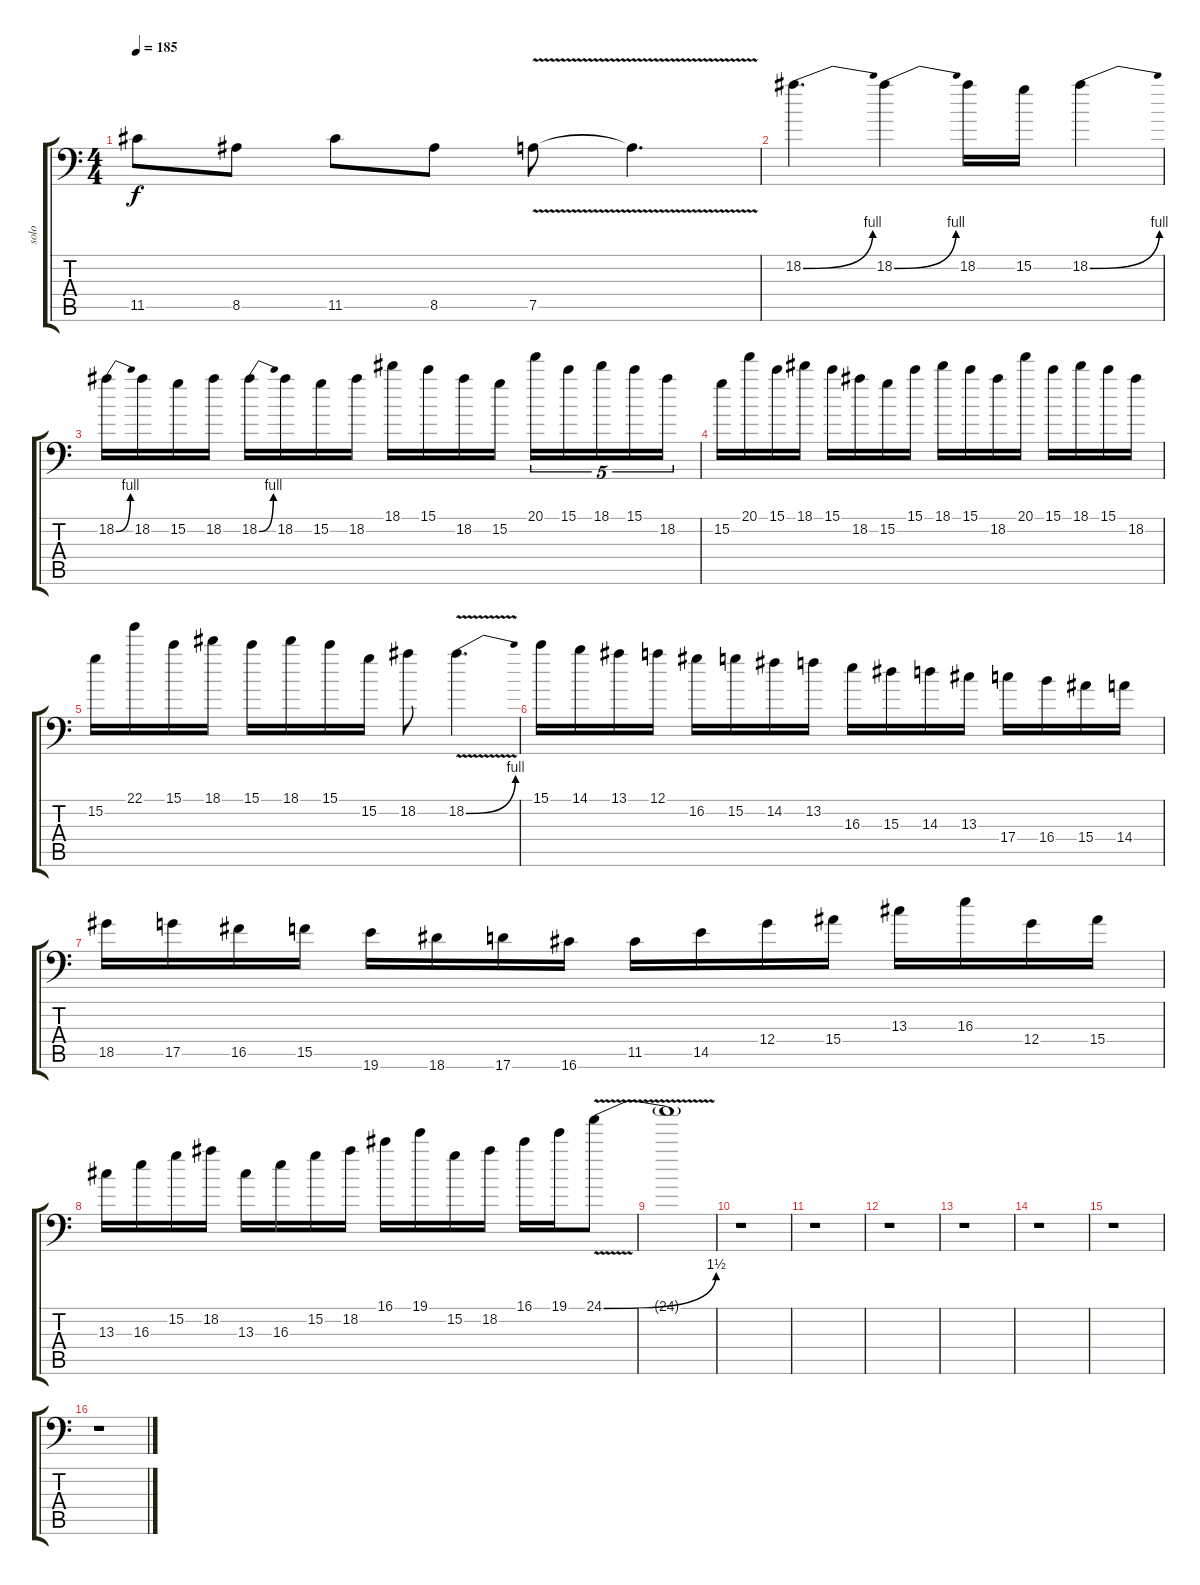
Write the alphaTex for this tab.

\track ("solo" "solo") {instrument distortionguitar}
\staff {score tabs}
\tuning (A3 E3 C3 G2 D2 A1) {hide}
\ts (4 4)
\tempo 185
\clef f4
\ks c
11.5.8{dy f} 8.5.8 11.5.8 8.5.8 7.5{v}.8 7.5{t}.4{d} |
18.2{be (bend 0 0 60 4)}.4{d} 18.2{be (bend 0 0 60 4)}.4 18.2.16 15.2.16 18.2{be (bend 0 0 60 4)}.4 |
18.2{be (bend 0 0 60 4)}.16 18.2.16 15.2.16 18.2.16 18.2{be (bend 0 0 60 4)}.16 18.2.16 15.2.16 18.2.16 18.1.16 15.1.16 18.2.16 15.2.16 20.1.16{tu (5 4)} 15.1.16{tu (5 4)} 18.1.16{tu (5 4)} 15.1.16{tu (5 4)} 18.2.16{tu (5 4)} |
15.2.16 20.1.16 15.1.16 18.1.16 15.1.16 18.2.16 15.2.16 15.1.16 18.1.16 15.1.16 18.2.16 20.1.16 15.1.16 18.1.16 15.1.16 18.2.16 |
15.2.16 22.1.16 15.1.16 18.1.16 15.1.16 18.1.16 15.1.16 15.2.16 18.2.8 18.2{be (bend 0 0 60 4) v}.4{d} |
15.1.16 14.1.16 13.1.16 12.1.16 16.2.16 15.2.16 14.2.16 13.2.16 16.3.16 15.3.16 14.3.16 13.3.16 17.4.16 16.4.16 15.4.16 14.4.16 |
18.5.16 17.5.16 16.5.16 15.5.16 19.6.16 18.6.16 17.6.16 16.6.16 11.5.16 14.5.16 12.4.16 15.4.16 13.3.16 16.3.16 12.4.16 15.4.16 |
13.3.16 16.3.16 15.2.16 18.2.16 13.3.16 16.3.16 15.2.16 18.2.16 16.1.16 19.1.16 15.2.16 18.2.16 16.1.16 19.1.16 24.1{be (bend 0 0 60 6) v}.8 |
24.1{t}.1 |
r.1 |
r.1 |
r.1 |
r.1 |
r.1 |
r.1 |
r.1
